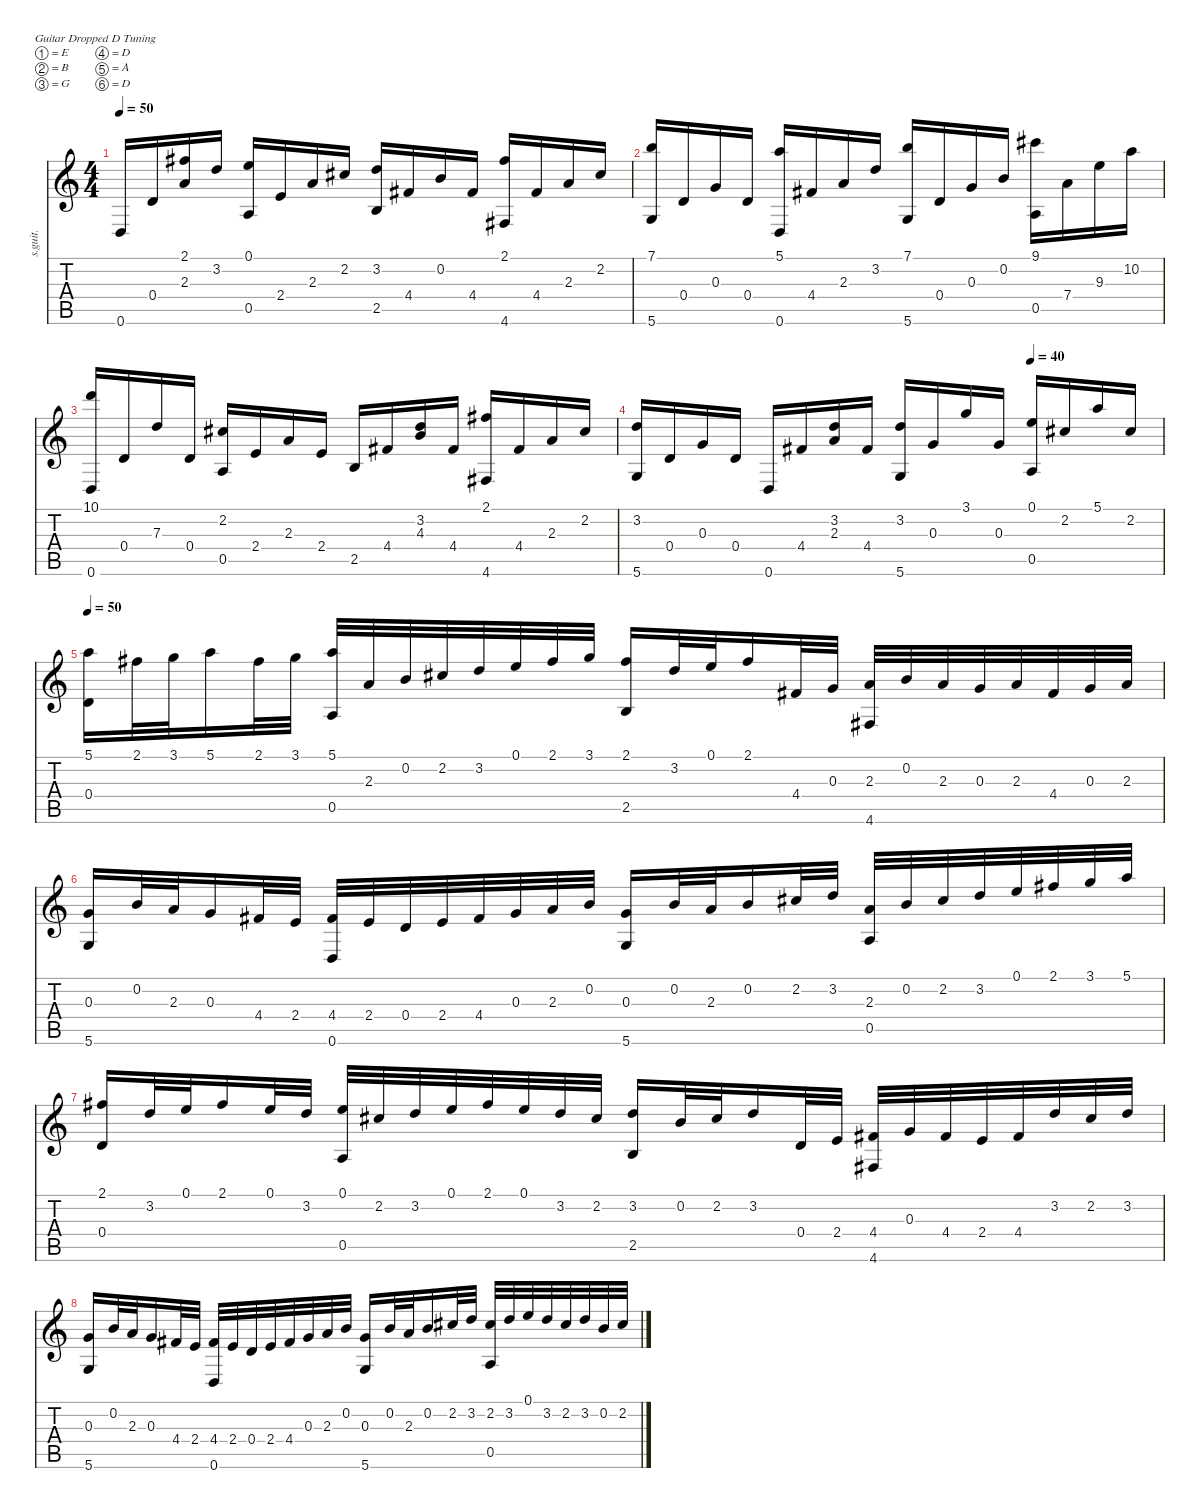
\defaultSystemsLayout 4
\hideDynamics
\bracketExtendMode nobrackets
\track ("Guitar 1" "s.guit.") {instrument acousticguitarsteel}
\staff {score tabs}
\tuning (E4 B3 G3 D3 A2 D2)
\ts (4 4)
\tempo 50
\clef g2
\ks c
0.6.16{dy f beam Up} 0.4.16{beam Up} (2.1{acc #} 2.3).16{dy ff beam Up} 3.2.16{dy f beam Up} (0.1 0.5).16{beam Up} 2.4.16{beam Up} 2.3.16{beam Up} 2.2{acc #}.16{beam Up} (3.2 2.5).16{beam Up} 4.4{acc #}.16{beam Up} 0.2.16{beam Up} 4.4{acc #}.16{beam Up} (2.1{acc #} 4.6{acc #}).16{beam Up} 4.4{acc #}.16{beam Up} 2.3.16{beam Up} 2.2{acc #}.16{beam Up} |
(7.1 5.6).16{beam Up} 0.4.16{beam Up} 0.3.16{beam Up} 0.4.16{beam Up} (5.1 0.6).16{beam Up} 4.4{acc #}.16{beam Up} 2.3.16{beam Up} 3.2.16{beam Up} (7.1 5.6).16{beam Up} 0.4.16{beam Up} 0.3.16{beam Up} 0.2.16{beam Up} (9.1{acc #} 0.5).16{beam Down} 7.4.16{beam Down} 9.3.16{beam Down} 10.2.16{beam Down} |
(10.1 0.6).16{beam Up} 0.4.16{beam Up} 7.3.16{beam Up} 0.4.16{beam Up} (2.2{acc #} 0.5).16{beam Up} 2.4.16{beam Up} 2.3.16{beam Up} 2.4.16{beam Up} 2.5.16{dy ff beam Up} 4.4{acc #}.16{dy f beam Up} (3.2 4.3).16{beam Up} 4.4{acc #}.16{beam Up} (2.1{acc #} 4.6{acc #}).16{beam Up} 4.4{acc #}.16{beam Up} 2.3.16{beam Up} 2.2{acc #}.16{beam Up} |
\tempo (40 0.75)
(3.2 5.6).16{beam Up} 0.4.16{beam Up} 0.3.16{beam Up} 0.4.16{beam Up} 0.6.16{beam Up} 4.4{acc #}.16{beam Up} (3.2 2.3).16{beam Up} 4.4{acc #}.16{beam Up} (3.2 5.6).16{beam Up} 0.3.16{beam Up} 3.1.16{beam Up} 0.3.16{beam Up} (0.1 0.5).16{beam Up} 2.2{acc #}.16{beam Up} 5.1.16{beam Up} 2.2{acc #}.16{beam Up} |
\tempo 50
(5.1 0.4).16{beam Down} 2.1{acc #}.32{beam Down} 3.1.32{beam Down} 5.1.16{beam Down} 2.1{acc #}.32{beam Down} 3.1.32{beam Down} (5.1 0.5).32{beam Up} 2.3.32{beam Up} 0.2.32{beam Up} 2.2{acc #}.32{beam Up} 3.2.32{beam Up} 0.1.32{beam Up} 2.1{acc #}.32{beam Up} 3.1.32{beam Up} (2.1{acc #} 2.5).16{beam Up} 3.2.32{beam Up} 0.1.32{beam Up} 2.1{acc #}.16{beam Up} 4.4{acc #}.32{beam Up} 0.3.32{beam Up} (2.3 4.6{acc #}).32{beam Up} 0.2.32{beam Up} 2.3.32{beam Up} 0.3.32{beam Up} 2.3.32{beam Up} 4.4{acc #}.32{beam Up} 0.3.32{beam Up} 2.3.32{beam Up} |
(0.3 5.6).16{beam Up} 0.2.32{beam Up} 2.3.32{beam Up} 0.3.16{beam Up} 4.4{acc #}.32{beam Up} 2.4.32{beam Up} (4.4{acc #} 0.6).32{beam Up} 2.4.32{beam Up} 0.4.32{beam Up} 2.4.32{beam Up} 4.4{acc #}.32{beam Up} 0.3.32{beam Up} 2.3.32{beam Up} 0.2.32{beam Up} (0.3 5.6).16{beam Up} 0.2.32{beam Up} 2.3.32{beam Up} 0.2.16{beam Up} 2.2{acc #}.32{beam Up} 3.2.32{beam Up} (2.3 0.5).32{beam Up} 0.2.32{beam Up} 2.2{acc #}.32{beam Up} 3.2.32{beam Up} 0.1.32{beam Up} 2.1{acc #}.32{beam Up} 3.1.32{beam Up} 5.1.32{beam Up} |
(2.1{acc #} 0.4).16{beam Up} 3.2.32{beam Up} 0.1.32{beam Up} 2.1{acc #}.16{beam Up} 0.1.32{beam Up} 3.2.32{beam Up} (0.1 0.5).32{beam Up} 2.2{acc #}.32{beam Up} 3.2.32{beam Up} 0.1.32{beam Up} 2.1{acc #}.32{beam Up} 0.1.32{beam Up} 3.2.32{beam Up} 2.2{acc #}.32{beam Up} (3.2 2.5).16{beam Up} 0.2.32{beam Up} 2.2{acc #}.32{beam Up} 3.2.16{beam Up} 0.4.32{beam Up} 2.4.32{beam Up} (4.4{acc #} 4.6{acc #}).32{beam Up} 0.3.32{beam Up} 4.4{acc #}.32{beam Up} 2.4.32{beam Up} 4.4{acc #}.32{beam Up} 3.2.32{beam Up} 2.2{acc #}.32{beam Up} 3.2.32{beam Up} |
(0.3 5.6).16{beam Up} 0.2.32{beam Up} 2.3.32{beam Up} 0.3.16{beam Up} 4.4{acc #}.32{beam Up} 2.4.32{beam Up} (4.4{acc #} 0.6).32{beam Up} 2.4.32{beam Up} 0.4.32{beam Up} 2.4.32{beam Up} 4.4{acc #}.32{beam Up} 0.3.32{beam Up} 2.3.32{beam Up} 0.2.32{beam Up} (0.3 5.6).16{beam Up} 0.2.32{beam Up} 2.3.32{beam Up} 0.2.16{beam Up} 2.2{acc #}.32{beam Up} 3.2.32{beam Up} (2.2{acc #} 0.5).32{beam Up} 3.2.32{beam Up} 0.1.32{beam Up} 3.2.32{beam Up} 2.2{acc #}.32{beam Up} 3.2.32{beam Up} 0.2.32{beam Up} 2.2{acc #}.32{beam Up}
